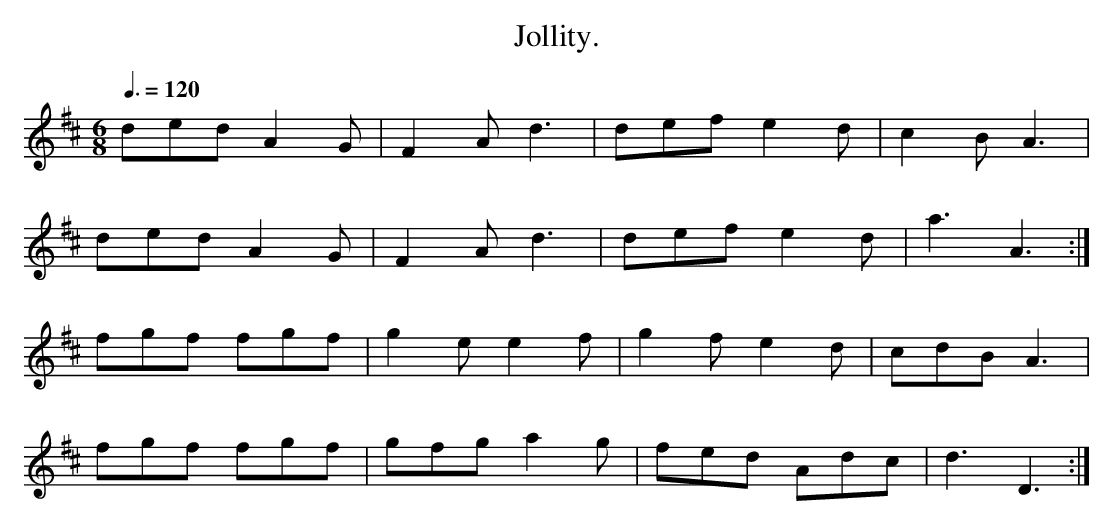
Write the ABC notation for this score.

X:1
T:Jollity.
M:6/8
L:1/8
Q:3/8=120
 0 0 3 2 1 4 1 113 142 -332 31 24 0 669 3 512 5 0 0
K:D
ded A2G | F2A d3 | def e2d | c2B A3 |
ded A2G | F2A d3 | def e2d | a3 A3 :|
fgf fgf | g2e e2f | g2f e2d | cdB A3 |
fgf fgf | gfg a2g | fed Adc | d3 D3 :|
